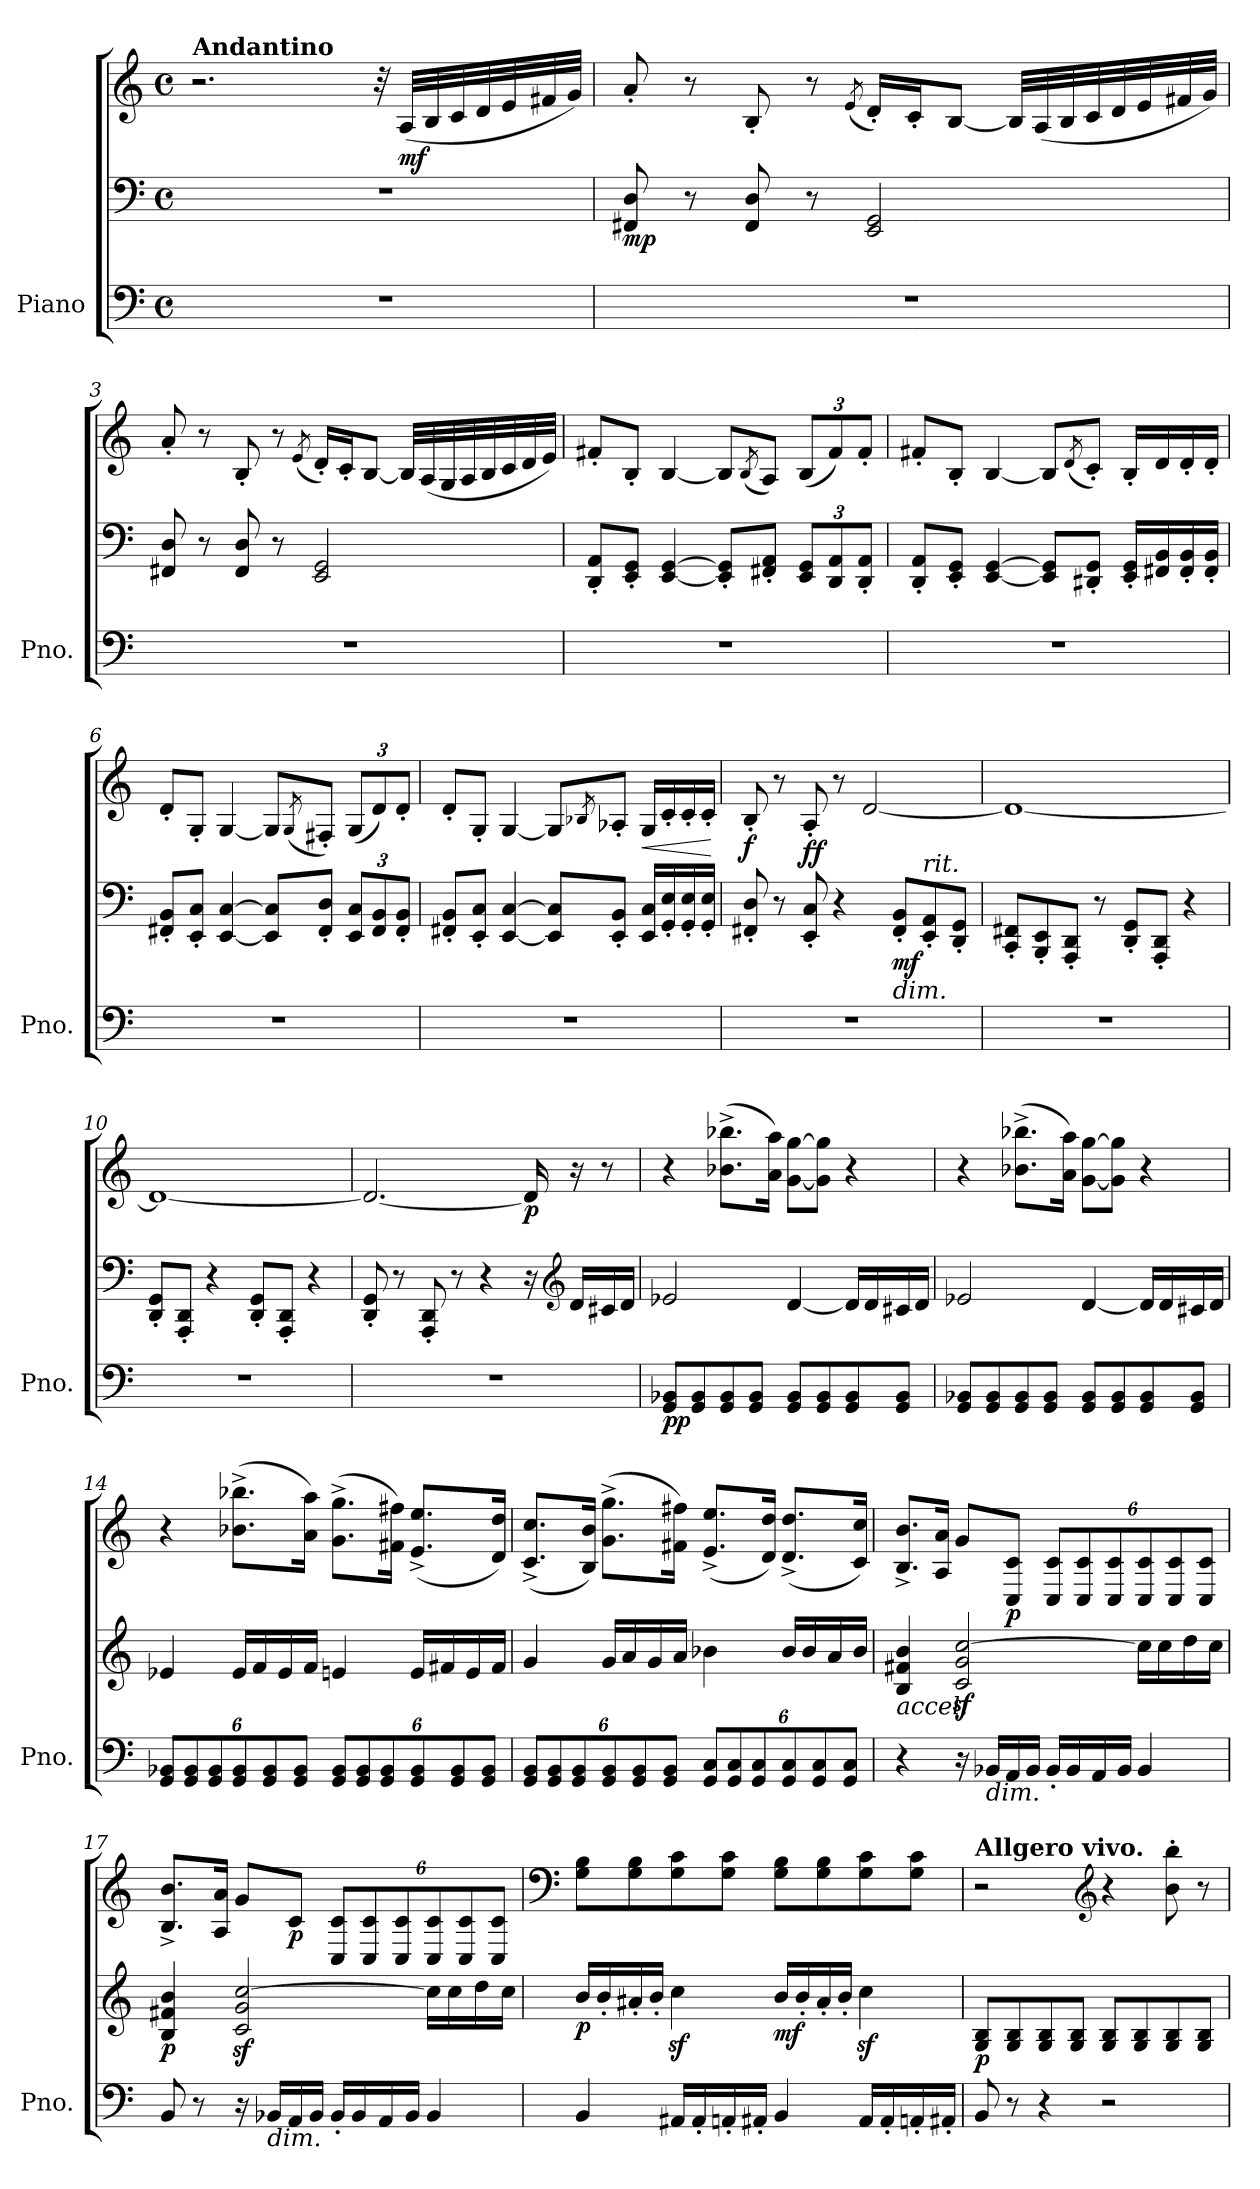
**kern	**kern	**kern	**dynam
*part1	*part1	*part1	*part1
*staff3	*staff2	*staff1	*staff1/2/3
*I"Piano	*	*	*
*I'Pno.	*	*	*
*clefF4	*clefF4	*clefG2	*
*k[]	*k[]	*k[]	*
*M4/4	*M4/4	*M4/4	*
*met(c)	*met(c)	*met(c)	*
*MM88	*MM88	*MM88	*
=1	=1	=1	=1
!	!	!LO:TX:a:B:t=Andantino	!
1r	1r	2.r	.
.	.	32r	.
!	!	!	!LO:DY:b
.	.	(<32A/LLL	mf
.	.	32B/	.
.	.	32c/	.
.	.	32d/	.
.	.	32e/	.
.	.	32f#X/	.
.	.	32g/JJJ)	.
=2	=2	=2	=2
!	!	!	!LO:DY:b=2
1r	8FF#X/ 8D/	8a'/	mp
.	8r	8r	.
.	8FF#/ 8D/	8B'/	.
.	8r	8r	.
.	.	(<8qe/	.
.	2EE/ 2GG/	16d'/LL)	.
.	.	16c'/J	.
.	.	[8B/J	.
.	.	32B/LLL]	.
.	.	(<32A/	.
.	.	32B/	.
.	.	32c/	.
.	.	32d/	.
.	.	32e/	.
.	.	32f#X/	.
.	.	32g/JJJ)	.
!!LO:LB:g=z
=3	=3	=3	=3
1r	8FF#X/ 8D/	8a'/	.
.	8r	8r	.
.	8FF#/ 8D/	8B'/	.
.	8r	8r	.
.	.	(<8qe/	.
.	2EE/ 2GG/	16d'/LL)	.
.	.	16c'/J	.
.	.	[8B/J	.
.	.	32B/LLL]	.
.	.	(<32A/	.
.	.	32G/	.
.	.	32A/	.
.	.	32B/	.
.	.	32c/	.
.	.	32d/	.
.	.	32e/JJJ)	.
=4	=4	=4	=4
1r	8DD/' 8AA/'L	8f#X'/L	.
.	8EE/' 8GG/'J	8B'/J	.
.	[4EE/ [4GG/	[4B/	.
.	8EE/]' 8GG/]'L	8B/L]	.
.	.	(<8qB/	.
.	8FF#X/' 8AA/'J	8A/J)	.
*	*Xbrackettup	*Xbrackettup	*
.	12EE/ 12GG/L	(<12B/L	.
.	12DD/ 12AA/	12f#/)	.
.	12DD/' 12AA/'J	12f#'/J	.
=5	=5	=5	=5
1r	8DD/' 8AA/'L	8f#X'/L	.
.	8EE/' 8GG/'J	8B'/J	.
.	[4EE/ [4GG/	[4B/	.
.	8EE/] 8GG/]L	8B/L]	.
.	.	(<8qd/	.
.	8DD#X/' 8GG/'J	8c'/J)	.
.	16EE/' 16GG/'LL	16B'/LL	.
.	16FF#X/ 16BB/	16d/	.
.	16FF#/' 16BB/'	16d'/	.
.	16FF#/' 16BB/'JJ	16d'/JJ	.
!!LO:LB:g=z
=6	=6	=6	=6
1r	8FF#X/' 8BB/'L	8d'/L	.
.	8EE/' 8C/'J	8G'/J	.
.	[4EE/ [4C/	[4G/	.
.	8EE/] 8C/]L	8G/L]	.
.	.	(<8qG/	.
.	8FF#/' 8D/'J	8F#X'/J)	.
.	12EE/ 12C/L	(<12G/L	.
.	12FF#/ 12BB/	12d/)	.
.	12FF#/' 12BB/'J	12d'/J	.
=7	=7	=7	=7
1r	8FF#X/' 8BB/'L	8d'/L	.
.	8EE/' 8C/'J	8G'/J	.
.	[4EE/ [4C/	[4G/	.
.	8EE/] 8C/]L	8G/L]	.
.	.	8qB-X/	.
.	8EE/' 8BB/'J	8A-X'/J	.
!	!	!	!LO:HP:b
.	16EE/ 16C/LL	16G/LL	<
.	16GG/' 16E/'	16c'/	.
.	16GG/' 16E/'	16c'/	.
.	16GG/' 16E/'JJ	16c'/JJ	.
.	.	.	[
=8	=8	=8	=8
!	!	!	!LO:DY:b
1r	8FF#X/' 8D/'	8B'/	f
.	8r	8r	.
!	!	!	!LO:DY:b
.	8EE/' 8C/'	8A'/	ff
.	4r	8r	.
.	.	[2d/	.
*	*	*MM84	*
!	!LO:TX:b:i:t=dim.	!	!
!	!	!	!LO:DY:b=2
.	8FF#/' 8BB/'L	.	mf
!	!LO:TX:a:i:t=rit.	!	!
.	8EE/' 8AA/'	.	.
*	*	*MM80	*
.	8DD/' 8GG/'J	.	.
!!LO:PB:g=z
=9	=9	=9	=9
1r	8CC/' 8FF#X/'L	1d_	.
*	*	*MM76	*
.	8BBB/' 8EE/'	.	.
.	8AAA/' 8DD/'J	.	.
.	8r	.	.
.	8DD/' 8GG/'L	.	.
*	*	*MM73	*
.	8AAA/' 8DD/'J	.	.
.	4r	.	.
=10	=10	=10	=10
1r	8DD/' 8GG/'L	1d_	.
.	8AAA/' 8DD/'J	.	.
.	4r	.	.
.	8DD/' 8GG/'L	.	.
.	8AAA/' 8DD/'J	.	.
.	4r	.	.
=11	=11	=11	=11
1r	8DD/' 8GG/'	2.d/_	.
.	8r	.	.
.	8AAA/' 8DD/'	.	.
.	8r	.	.
.	4r	.	.
*	*	*MM88	*
!	!	!	!LO:DY:b
.	16r	16d/]	p
*	*clefG2	*	*
.	16d/LL	16r	.
.	16c#X/	8r	.
.	16d/JJ	.	.
=12	=12	=12	=12
!	!	!	!LO:DY:b=3
8GG/ 8BB-X/L	2e-X/	4r	pp
8GG/ 8BB-/	.	.	.
8GG/ 8BB-/	.	(>8.b-X\^ 8.bb-X\^L	.
8GG/ 8BB-/J	.	.	.
.	.	16a\ 16aa\Jk)	.
8GG/ 8BB-/L	[4d/	[8g\ [8gg\L	.
8GG/ 8BB-/	.	8g\] 8gg\]J	.
8GG/ 8BB-/	16d/LL]	4r	.
.	16d/	.	.
8GG/ 8BB-/J	16c#X/	.	.
.	16d/JJ	.	.
!!LO:LB:g=z
=13	=13	=13	=13
8GG/ 8BB-X/L	2e-X/	4r	.
8GG/ 8BB-/	.	.	.
8GG/ 8BB-/	.	(>8.b-X\^ 8.bb-X\^L	.
8GG/ 8BB-/J	.	.	.
.	.	16a\ 16aa\Jk)	.
8GG/ 8BB-/L	[4d/	[8g\ [8gg\L	.
8GG/ 8BB-/	.	8g\] 8gg\]J	.
8GG/ 8BB-/	16d/LL]	4r	.
.	16d/	.	.
8GG/ 8BB-/J	16c#X/	.	.
.	16d/JJ	.	.
=14	=14	=14	=14
*Xbrackettup	*	*	*
12GG/ 12BB-X/L	4e-X/	4r	.
12GG/ 12BB-/	.	.	.
12GG/ 12BB-/	.	.	.
12GG/ 12BB-/	16e-/LL	(>8.b-X\^ 8.bb-X\^L	.
.	16f/	.	.
12GG/ 12BB-/	.	.	.
.	16e-/	.	.
12GG/ 12BB-/J	.	.	.
.	16f/JJ	16a\ 16aa\Jk)	.
12GG/ 12BB-/L	4en/	(>8.g\^ 8.gg\^L	.
12GG/ 12BB-/	.	.	.
12GG/ 12BB-/	.	.	.
.	.	16f#X\ 16ff#X\Jk)	.
12GG/ 12BB-/	16e/LL	(<8.e/^ 8.ee/^L	.
.	16f#X/	.	.
12GG/ 12BB-/	.	.	.
.	16e/	.	.
12GG/ 12BB-/J	.	.	.
.	16f#/JJ	16d/ 16dd/Jk)	.
!!LO:LB:g=z
=15	=15	=15	=15
12GG/ 12BB/L	4g/	(<8.c/^ 8.cc/^L	.
12GG/ 12BB/	.	.	.
12GG/ 12BB/	.	.	.
.	.	16B/ 16b/Jk)	.
12GG/ 12BB/	16g/LL	(>8.g\^ 8.gg\^L	.
.	16a/	.	.
12GG/ 12BB/	.	.	.
.	16g/	.	.
12GG/ 12BB/J	.	.	.
.	16a/JJ	16f#X\ 16ff#X\Jk)	.
12GG/ 12C/L	4b-X\	(<8.e/^ 8.ee/^L	.
12GG/ 12C/	.	.	.
12GG/ 12C/	.	.	.
.	.	16d/ 16dd/Jk)	.
12GG/ 12C/	16b-/LL	(<8.d/^ 8.dd/^L	.
.	16b-/	.	.
12GG/ 12C/	.	.	.
.	16a/	.	.
12GG/ 12C/J	.	.	.
.	16b-/JJ	16c/ 16cc/Jk)	.
=16	=16	=16	=16
*	*	*MM90	*
!	!LO:TX:b:i:t=accel.	!	!
4r	4B/ 4f#X/ 4b/	8.B/^ 8.b/^L	.
.	.	16A/ 16a/Jk	.
*	*	*MM93	*
16r	2c/z< 2g/z< [2cc/z<	8g/L	.
!LO:TX:b:i:t=dim.	!	!	!
16BB-X/LL	.	.	.
!	!	!	!LO:DY:b
16AA/	.	8C/ 8c/J	p
16BB-/JJ	.	.	.
*	*	*MM96	*
16BB-'/LL	.	12C/ 12c/L	.
16BB-/	.	.	.
.	.	12C/ 12c/	.
16AA/	.	.	.
.	.	12C/ 12c/	.
16BB-/JJ	.	.	.
*	*	*MM100	*
4BB-/	16cc\LL]	12C/ 12c/	.
.	16cc\	.	.
.	.	12C/ 12c/	.
.	16dd\	.	.
.	.	12C/ 12c/J	.
*	*	*MM103	*
.	16cc\JJ	.	.
!!LO:LB:g=z
=17	=17	=17	=17
!	!	!	!LO:DY:b=2
8BB/	4B/ 4f#X/ 4b/	8.B/^ 8.b/^L	p
8r	.	.	.
*	*	*MM105	*
.	.	16A/ 16a/Jk	.
16r	2c/z< 2g/z< [2cc/z<	8g/L	.
!LO:TX:b:i:t=dim.	!	!	!
16BB-X/LL	.	.	.
*	*	*MM108	*
!	!	!	!LO:DY:b
16AA/	.	8c/J	p
16BB-/JJ	.	.	.
16BB-'/LL	.	12C/ 12c/L	.
16BB-/	.	.	.
.	.	12C/ 12c/	.
16AA/	.	.	.
.	.	12C/ 12c/	.
*	*	*MM110	*
16BB-/JJ	.	.	.
4BB-/	16cc\LL]	12C/ 12c/	.
.	16cc\	.	.
.	.	12C/ 12c/	.
*	*	*MM112	*
.	16dd\	.	.
.	.	12C/ 12c/J	.
.	16cc\JJ	.	.
=18	=18	=18	=18
*	*	*clefF4	*
!	!	!	!LO:DY:b=2
4BB/	16b/LL	8G\ 8B\L	p
*	*	*MM114	*
.	16b'/	.	.
.	16a#X'/	8G\ 8B\	.
.	16b'/JJ	.	.
16AA#X/LL	4ccz<\	8G\ 8c\	.
16AA#'/	.	.	.
*	*	*MM119	*
16AAn'/	.	8G\ 8c\J	.
16AA#X'/JJ	.	.	.
!	!	!	!LO:DY:b=2
4BB/	16b/LL	8G\ 8B\L	mf
.	16b'/	.	.
.	16a#'/	8G\ 8B\	.
.	16b'/JJ	.	.
*	*	*MM124	*
16AA#/LL	4ccz<\	8G\ 8c\	.
16AA#'/	.	.	.
16AAn'/	.	8G\ 8c\J	.
16AA#X'/JJ	.	.	.
!!LO:PB:g=z
=19	=19	=19	=19
*	*	*MM144	*
!	!	!LO:TX:a:B:t=Allgero vivo.	!
!	!	!	!LO:DY:b=2
8BB/	8G/ 8B/L	2r	p
8r	8G/ 8B/	.	.
4r	8G/ 8B/	.	.
.	8G/ 8B/J	.	.
*	*	*clefG2	*
2r	8G/ 8B/L	4r	.
.	8G/ 8B/	.	.
.	8G/ 8B/	8b\' 8bb\'	.
.	8G/ 8B/J	8r	.
=	=	=	=
*-	*-	*-	*-
